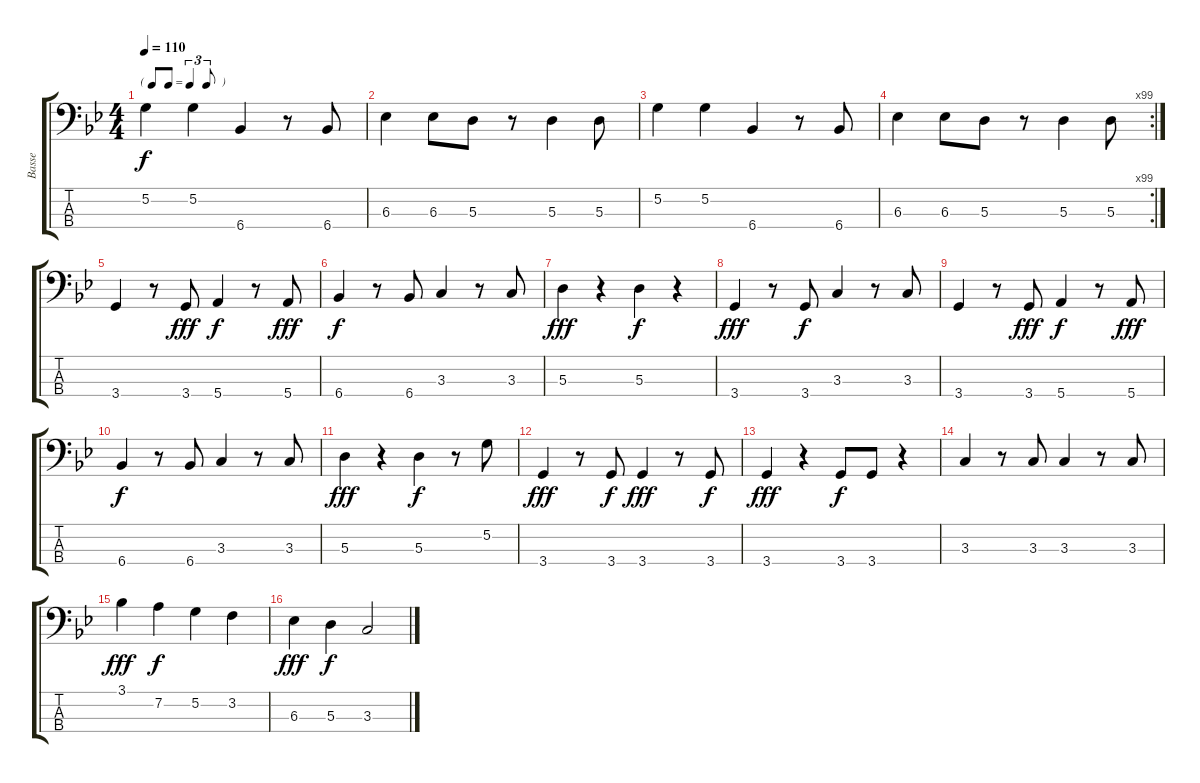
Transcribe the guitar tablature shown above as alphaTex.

\track ("Basse" "Basse") {instrument electricbassfinger}
\staff {score tabs}
\tuning (G2 D2 A1 E1) {hide}
\ts (4 4)
\tf triplet8th
\tempo 110
\clef f4
\ks bb
5.2.4{dy f} 5.2.4 6.4.4 r.8 6.4.8 |
6.3.4 6.3.8 5.3.8 r.8 5.3.4 5.3.8 |
5.2.4 5.2.4 6.4.4 r.8 6.4.8 |
\rc 99
6.3.4 6.3.8 5.3.8 r.8 5.3.4 5.3.8 |
3.4.4 r.8 3.4.8{dy fff} 5.4.4{dy f} r.8 5.4.8{dy fff} |
6.4.4{dy f} r.8 6.4.8 3.3.4 r.8 3.3.8 |
5.3.4{dy fff} r.4 5.3.4{dy f} r.4 |
3.4.4{dy fff} r.8 3.4.8{dy f} 3.3.4 r.8 3.3.8 |
3.4.4 r.8 3.4.8{dy fff} 5.4.4{dy f} r.8 5.4.8{dy fff} |
6.4.4{dy f} r.8 6.4.8 3.3.4 r.8 3.3.8 |
5.3.4{dy fff} r.4 5.3.4{dy f} r.8 5.2.8 |
3.4.4{dy fff} r.8 3.4.8{dy f} 3.4.4{dy fff} r.8 3.4.8{dy f} |
3.4.4{dy fff} r.4 3.4.8{dy f} 3.4.8 r.4 |
3.3.4 r.8 3.3.8 3.3.4 r.8 3.3.8 |
3.1.4{dy fff} 7.2.4{dy f} 5.2.4 3.2.4 |
6.3.4{dy fff} 5.3.4{dy f} 3.3.2
